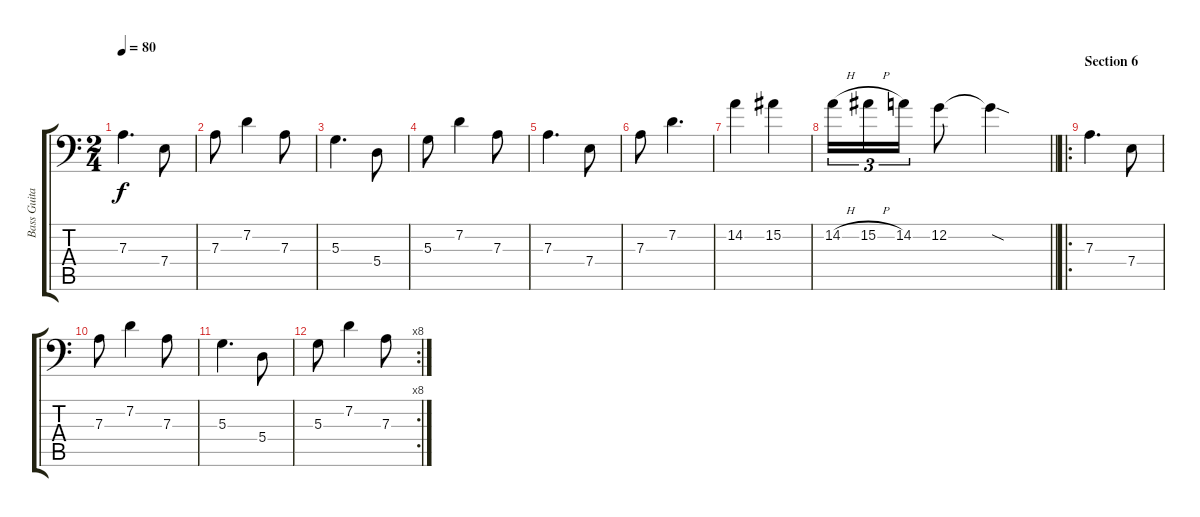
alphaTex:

\track ("Bass Guitar" "Bass Guita") {instrument electricbassfinger}
\staff {score tabs}
\tuning (C3 G2 D2 A1 E1 B0) {hide}
\ts (2 4)
\tempo 80
\clef f4
\ks c
7.3.4{d dy f} 7.4.8 |
7.3.8 7.2.4 7.3.8 |
5.3.4{d} 5.4.8 |
5.3.8 7.2.4 7.3.8 |
7.3.4{d} 7.4.8 |
7.3.8 7.2.4{d} |
14.2.4 15.2.4 |
\barLineRight lightlight
14.2{h}.16{tu (3 2)} 15.2{h}.16{tu (3 2)} 14.2.16{tu (3 2)} 12.2.8 12.2{sod t}.4 |
\ro
\section ("" "Section 6")
7.3.4{d} 7.4.8 |
7.3.8 7.2.4 7.3.8 |
5.3.4{d} 5.4.8 |
\rc 8
5.3.8 7.2.4 7.3.8
